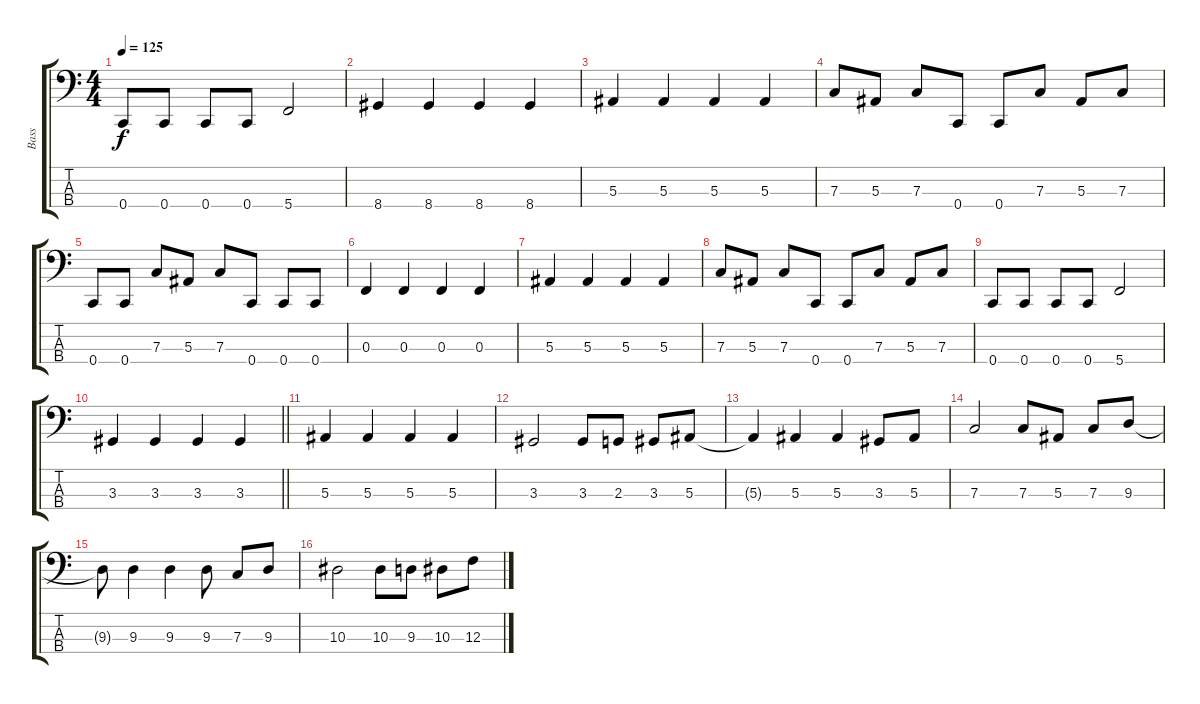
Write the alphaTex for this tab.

\track ("Bass" "Bass") {instrument electricbasspick}
\staff {score tabs}
\tuning (Eb2 Bb1 F1 C1) {hide}
\ts (4 4)
\tempo 125
\clef f4
\ks c
0.4.8{dy f} 0.4.8 0.4.8 0.4.8 5.4.2 |
8.4.4 8.4.4 8.4.4 8.4.4 |
5.3.4 5.3.4 5.3.4 5.3.4 |
7.3.8 5.3.8 7.3.8 0.4.8 0.4.8 7.3.8 5.3.8 7.3.8 |
0.4.8 0.4.8 7.3.8 5.3.8 7.3.8 0.4.8 0.4.8 0.4.8 |
0.3.4 0.3.4 0.3.4 0.3.4 |
5.3.4 5.3.4 5.3.4 5.3.4 |
7.3.8 5.3.8 7.3.8 0.4.8 0.4.8 7.3.8 5.3.8 7.3.8 |
0.4.8 0.4.8 0.4.8 0.4.8 5.4.2 |
\barLineRight lightlight
3.3.4 3.3.4 3.3.4 3.3.4 |
5.3.4 5.3.4 5.3.4 5.3.4 |
3.3.2 3.3.8 2.3.8 3.3.8 5.3.8 |
5.3{t}.4 5.3.4 5.3.4 3.3.8 5.3.8 |
7.3.2 7.3.8 5.3.8 7.3.8 9.3.8 |
9.3{t}.8 9.3.4 9.3.4 9.3.8 7.3.8 9.3.8 |
10.3.2 10.3.8 9.3.8 10.3.8 12.3.8
